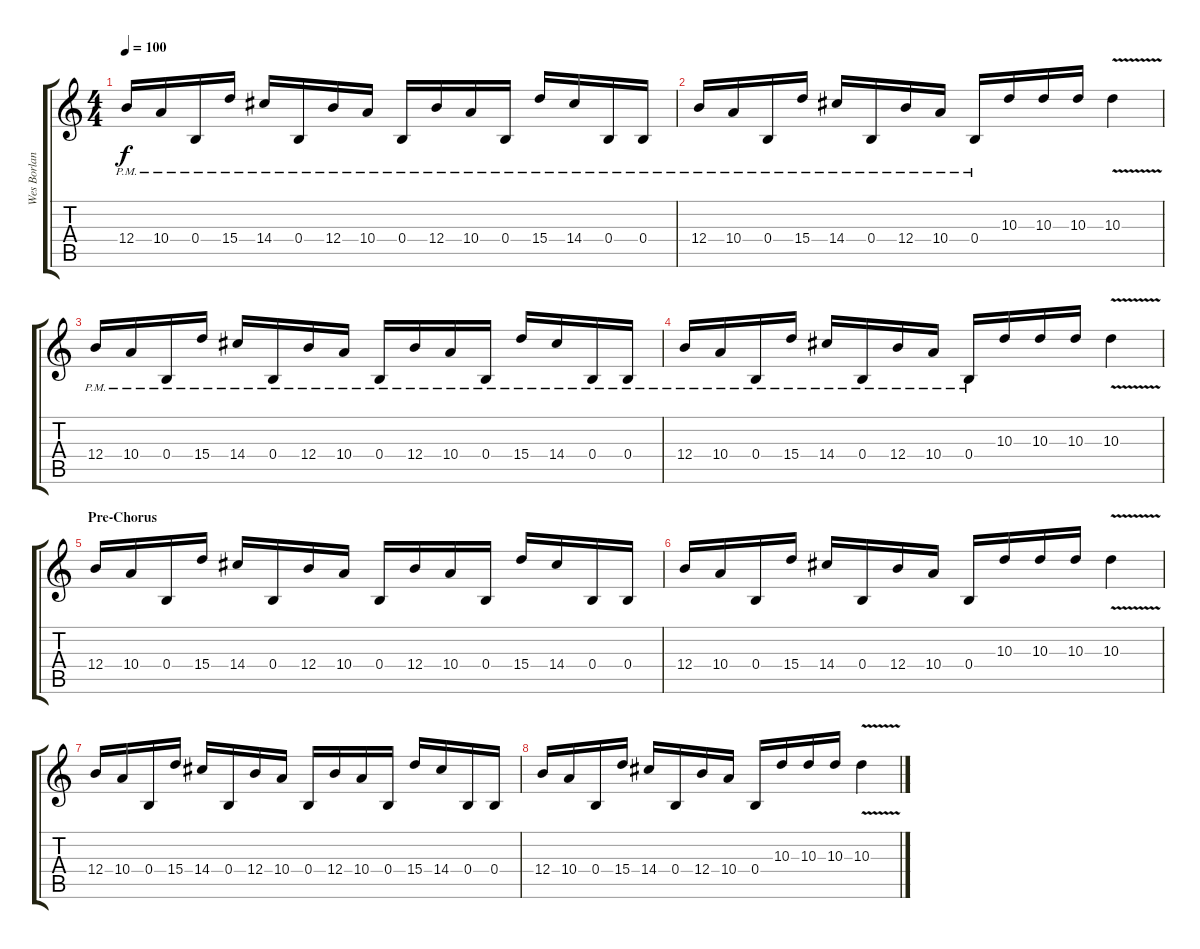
\track ("Wes Borland" "Wes Borlan") {instrument overdrivenguitar}
\staff {score tabs}
\tuning (Db4 Ab3 E3 B2 Gb2 B1) {hide}
\ts (4 4)
\tempo 100
\clef g2
\ks c
12.4{pm}.16{dy f} 10.4{pm}.16 0.4{pm}.16 15.4{pm}.16 14.4{pm}.16 0.4{pm}.16 12.4{pm}.16 10.4{pm}.16 0.4{pm}.16 12.4{pm}.16 10.4{pm}.16 0.4{pm}.16 15.4{pm}.16 14.4{pm}.16 0.4{pm}.16 0.4{pm}.16 |
12.4{pm}.16 10.4{pm}.16 0.4{pm}.16 15.4{pm}.16 14.4{pm}.16 0.4{pm}.16 12.4{pm}.16 10.4{pm}.16 0.4{pm}.16 10.3.16 10.3.16 10.3.16 10.3{v}.4 |
12.4{pm}.16 10.4{pm}.16 0.4{pm}.16 15.4{pm}.16 14.4{pm}.16 0.4{pm}.16 12.4{pm}.16 10.4{pm}.16 0.4{pm}.16 12.4{pm}.16 10.4{pm}.16 0.4{pm}.16 15.4{pm}.16 14.4{pm}.16 0.4{pm}.16 0.4{pm}.16 |
12.4{pm}.16 10.4{pm}.16 0.4{pm}.16 15.4{pm}.16 14.4{pm}.16 0.4{pm}.16 12.4{pm}.16 10.4{pm}.16 0.4{pm}.16 10.3.16 10.3.16 10.3.16 10.3{v}.4 |
\section ("" "Pre-Chorus")
12.4.16 10.4.16 0.4.16 15.4.16 14.4.16 0.4.16 12.4.16 10.4.16 0.4.16 12.4.16 10.4.16 0.4.16 15.4.16 14.4.16 0.4.16 0.4.16 |
12.4.16 10.4.16 0.4.16 15.4.16 14.4.16 0.4.16 12.4.16 10.4.16 0.4.16 10.3.16 10.3.16 10.3.16 10.3{v}.4 |
12.4.16 10.4.16 0.4.16 15.4.16 14.4.16 0.4.16 12.4.16 10.4.16 0.4.16 12.4.16 10.4.16 0.4.16 15.4.16 14.4.16 0.4.16 0.4.16 |
12.4.16 10.4.16 0.4.16 15.4.16 14.4.16 0.4.16 12.4.16 10.4.16 0.4.16 10.3.16 10.3.16 10.3.16 10.3{v}.4
